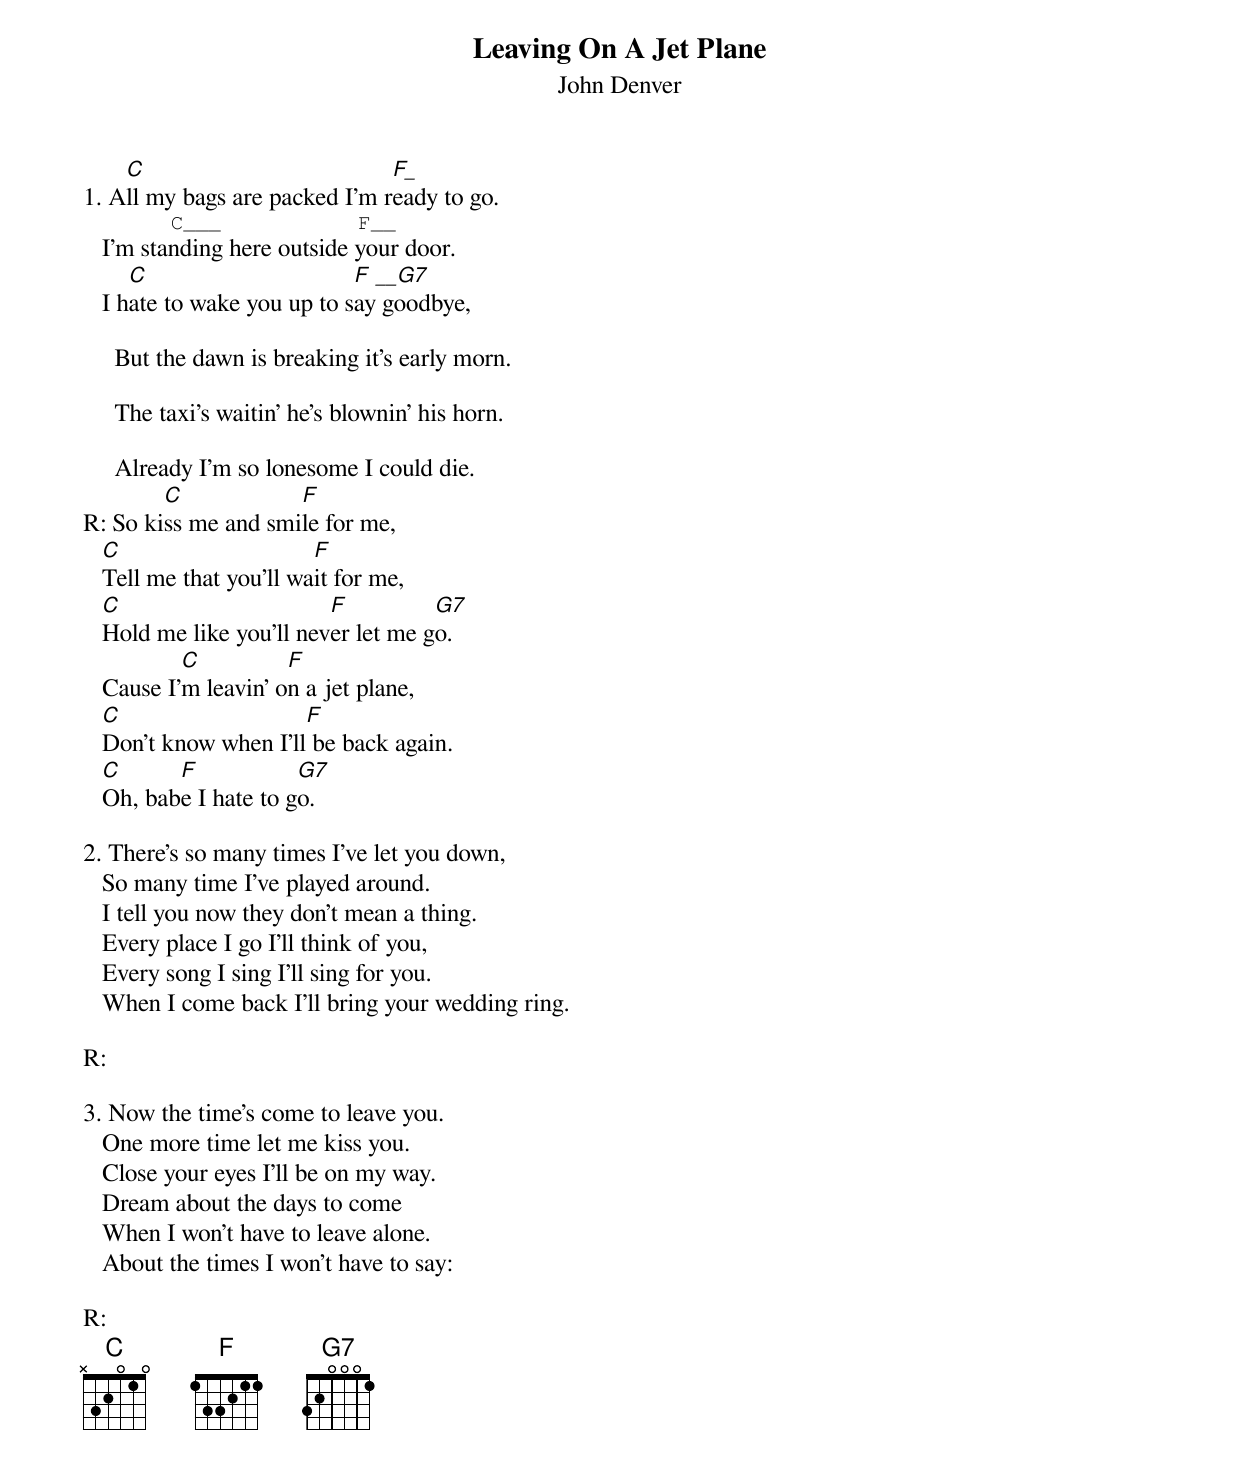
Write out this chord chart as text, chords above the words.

Leaving On A Jet Plane
                  John Denver

    C                          F_
1. All my bags are packed I’m ready to go.
       C___           F__
   I’m standing here outside your door.
      C                      F __G7
   I hate to wake you up to say goodbye,

     But the dawn is breaking it’s early morn.

     The taxi’s waitin’ he’s blownin’ his horn.

     Already I’m so lonesome I could die.
        C            F
R: So kiss me and smile for me,
   C                     F
   Tell me that you’ll wait for me,
   C                      F          G7
   Hold me like you’ll never let me go.
           C          F
   Cause I’m leavin’ on a jet plane,
   C                   F
   Don’t know when I’ll be back again.
   C      F            G7
   Oh, babe I hate to go.

2. There’s so many times I’ve let you down,
   So many time I’ve played around.
   I tell you now they don’t mean a thing.
   Every place I go I’ll think of you,
   Every song I sing I’ll sing for you.
   When I come back I’ll bring your wedding ring.

R:

3. Now the time’s come to leave you.
   One more time let me kiss you.
   Close your eyes I’ll be on my way.
   Dream about the days to come
   When I won’t have to leave alone.
   About the times I won’t have to say:

R:
